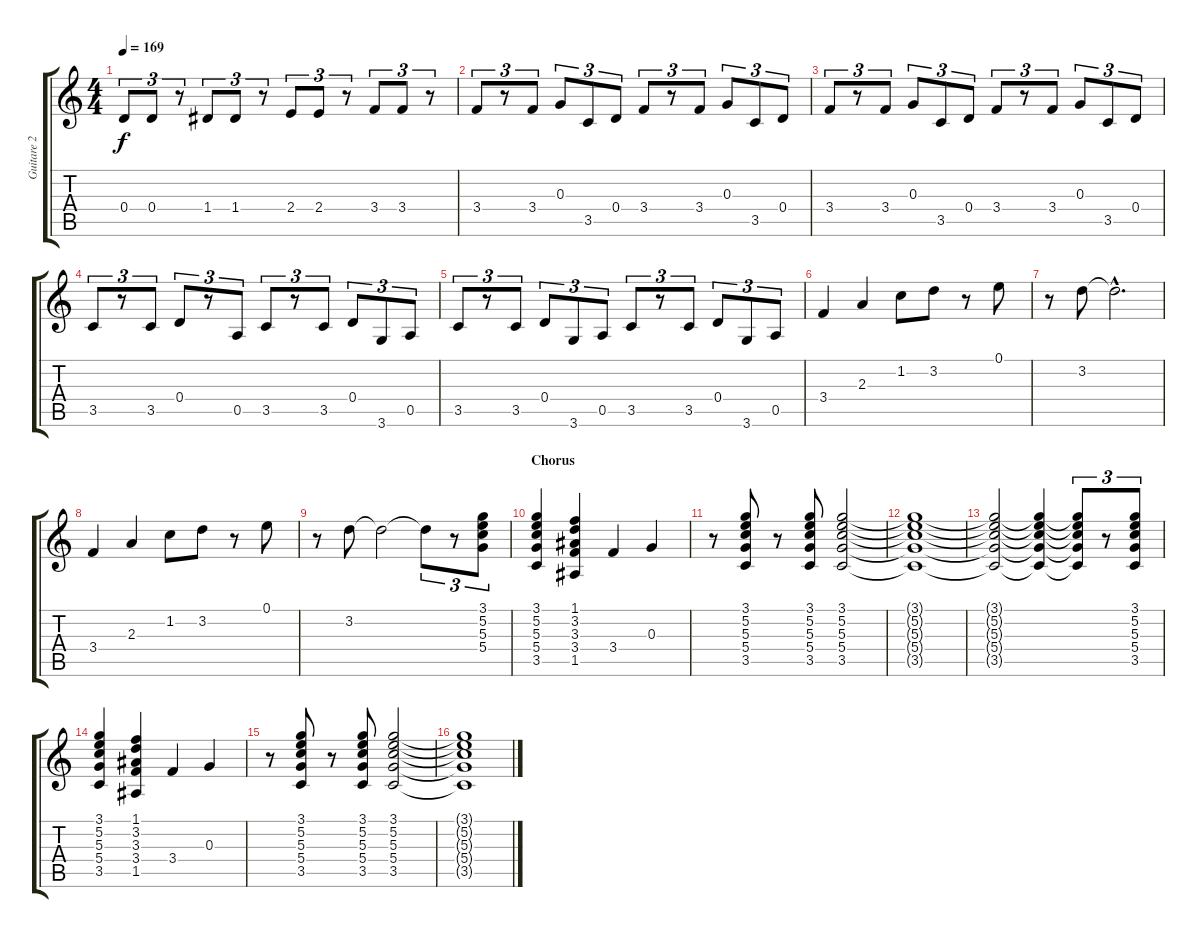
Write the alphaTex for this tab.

\track ("Guitare 2" "Guitare 2") {instrument overdrivenguitar}
\staff {score tabs}
\tuning (E4 B3 G3 D3 A2 E2) {hide}
\ts (4 4)
\tempo 169
\clef g2
\ks c
0.4.8{tu (3 2) dy f} 0.4.8{tu (3 2)} r.8{tu (3 2)} 1.4.8{tu (3 2)} 1.4.8{tu (3 2)} r.8{tu (3 2)} 2.4.8{tu (3 2)} 2.4.8{tu (3 2)} r.8{tu (3 2)} 3.4.8{tu (3 2)} 3.4.8{tu (3 2)} r.8{tu (3 2)} |
3.4.8{tu (3 2)} r.8{tu (3 2)} 3.4.8{tu (3 2)} 0.3.8{tu (3 2)} 3.5.8{tu (3 2)} 0.4.8{tu (3 2)} 3.4.8{tu (3 2)} r.8{tu (3 2)} 3.4.8{tu (3 2)} 0.3.8{tu (3 2)} 3.5.8{tu (3 2)} 0.4.8{tu (3 2)} |
3.4.8{tu (3 2)} r.8{tu (3 2)} 3.4.8{tu (3 2)} 0.3.8{tu (3 2)} 3.5.8{tu (3 2)} 0.4.8{tu (3 2)} 3.4.8{tu (3 2)} r.8{tu (3 2)} 3.4.8{tu (3 2)} 0.3.8{tu (3 2)} 3.5.8{tu (3 2)} 0.4.8{tu (3 2)} |
3.5.8{tu (3 2)} r.8{tu (3 2)} 3.5.8{tu (3 2)} 0.4.8{tu (3 2)} r.8{tu (3 2)} 0.5.8{tu (3 2)} 3.5.8{tu (3 2)} r.8{tu (3 2)} 3.5.8{tu (3 2)} 0.4.8{tu (3 2)} 3.6.8{tu (3 2)} 0.5.8{tu (3 2)} |
3.5.8{tu (3 2)} r.8{tu (3 2)} 3.5.8{tu (3 2)} 0.4.8{tu (3 2)} 3.6.8{tu (3 2)} 0.5.8{tu (3 2)} 3.5.8{tu (3 2)} r.8{tu (3 2)} 3.5.8{tu (3 2)} 0.4.8{tu (3 2)} 3.6.8{tu (3 2)} 0.5.8{tu (3 2)} |
3.4.4 2.3.4 1.2.8 3.2.8 r.8 0.1.8 |
r.8 3.2.8 3.2{hac t}.2{d} |
3.4.4 2.3.4 1.2.8 3.2.8 r.8 0.1.8 |
r.8 3.2.8 3.2{t}.2 3.2{t}.8{tu (3 2)} r.8{tu (3 2)} (3.1 5.2 5.3 5.4).8{tu (3 2)} |
\section ("" "Chorus")
(3.1 5.2 5.3 5.4 3.5).4 (1.1 3.2 3.3 3.4 1.5).4 3.4.4 0.3.4 |
r.8 (3.1 5.2 5.3 5.4 3.5).8 r.8 (3.1 5.2 5.3 5.4 3.5).8 (3.1 5.2 5.3 5.4 3.5).2 |
(3.1{t} 5.2{t} 5.3{t} 5.4{t} 3.5{t}).1 |
(3.1{t} 5.2{t} 5.3{t} 5.4{t} 3.5{t}).2 (3.1{t} 5.2{t} 5.3{t} 5.4{t} 3.5{t}).4 (3.1{t} 5.2{t} 5.3{t} 5.4{t} 3.5{t}).8{tu (3 2)} r.8{tu (3 2)} (3.1 5.2 5.3 5.4 3.5).8{tu (3 2)} |
(3.1 5.2 5.3 5.4 3.5).4 (1.1 3.2 3.3 3.4 1.5).4 3.4.4 0.3.4 |
r.8 (3.1 5.2 5.3 5.4 3.5).8 r.8 (3.1 5.2 5.3 5.4 3.5).8 (3.1 5.2 5.3 5.4 3.5).2 |
(3.1{t} 5.2{t} 5.3{t} 5.4{t} 3.5{t}).1
